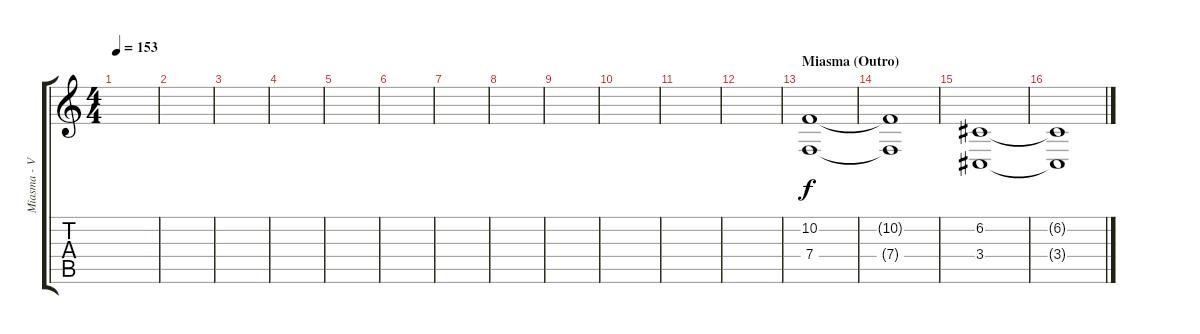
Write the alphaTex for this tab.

\track ("Miasma - Viola (Viola)" "Miasma - V") {instrument viola}
\staff {score tabs}
\tuning (C4 G3 Eb3 Bb2 F2 C2) {hide}
\ts (4 4)
\tempo 153
\clef g2
\ks c
|
|
|
|
|
|
|
|
|
|
|
|
\section ("" "Miasma (Outro)")
(10.2 7.4).1 |
(10.2{t} 7.4{t}).1 |
(6.2 3.4).1 |
(6.2{t} 3.4{t}).1
